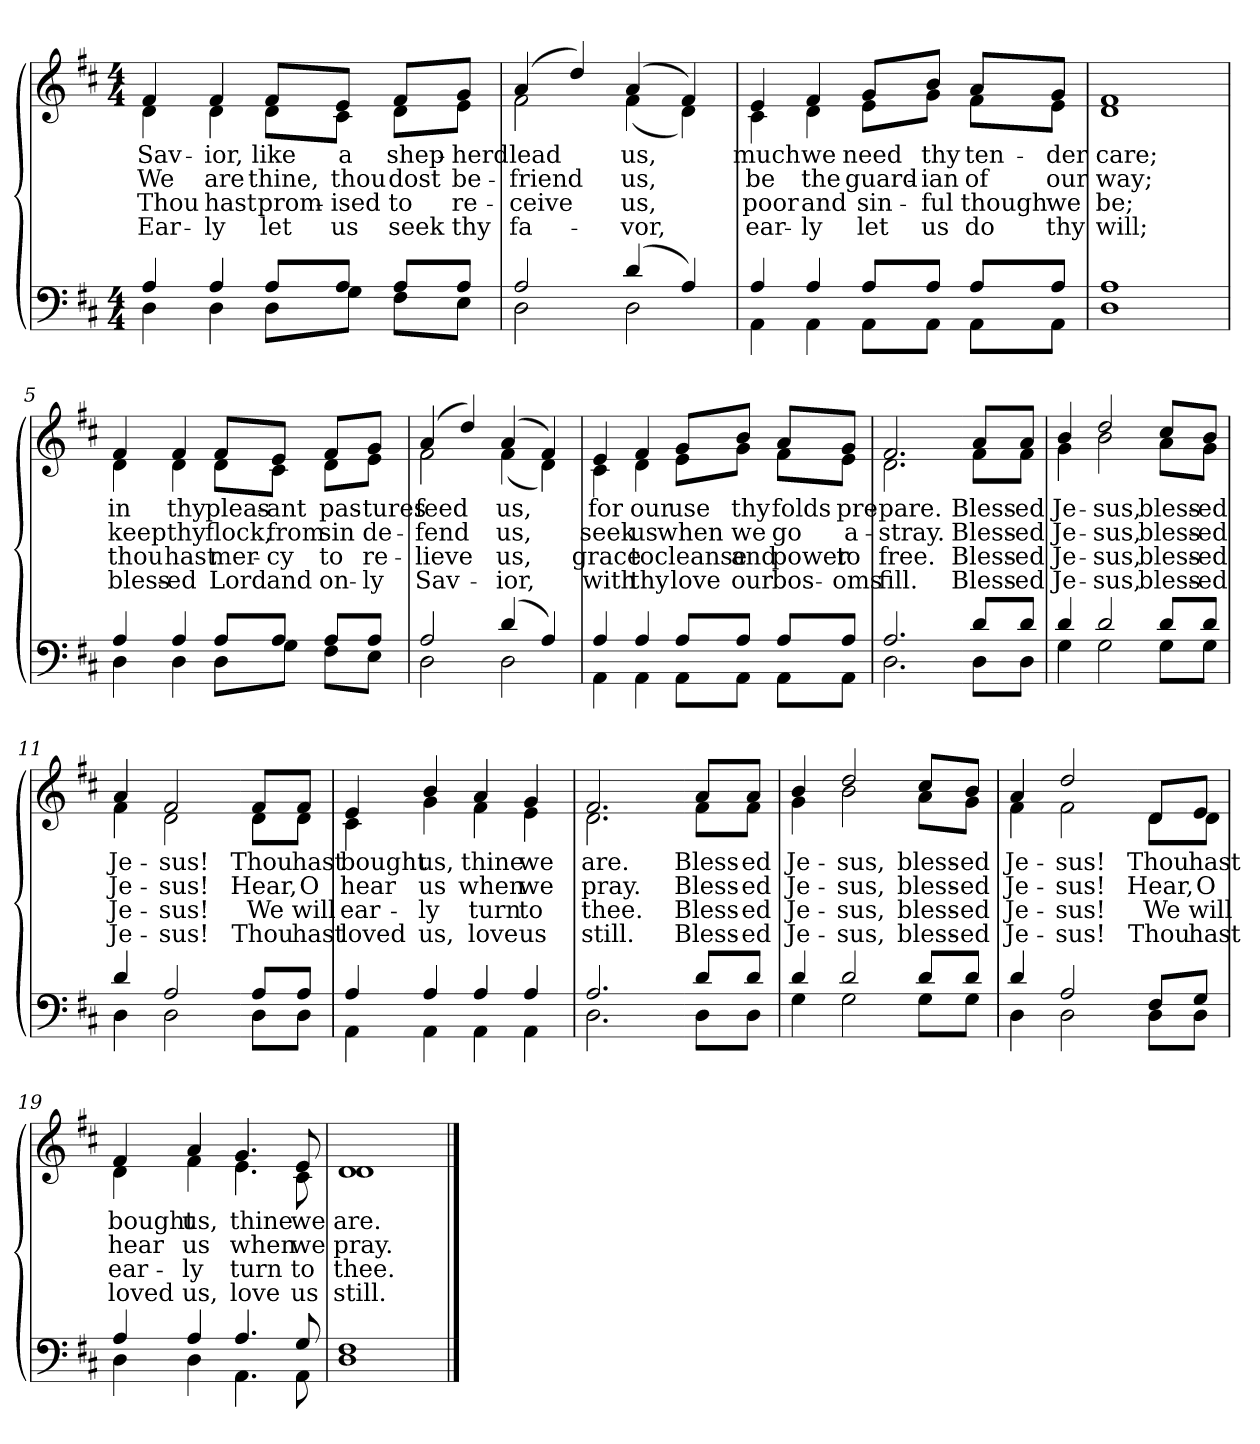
**kern	**kern	**text	**text	**text	**text
*part2	*part1	*part1	*part1	*part1	*part1
*staff2	*staff1	*staff1	*staff1	*staff1	*staff1
*clefF4	*clefG2	*	*	*	*
*k[f#c#]	*k[f#c#]	*	*	*	*
*M4/4	*M4/4	*	*	*	*
=1	=1	=1	=1	=1	=1
*^	*	*	*	*	*
!	!	!LO:TX:b:i:t=Verse	!	!	!	!
!	!	!	!LO:LY:b	!LO:LY:b	!LO:LY:b	!LO:LY:b
*	*	*^	*	*	*	*
4A/	4D\	4f#/	4d\	Sav-	We	Thou	Ear-
!	!	!	!	!LO:LY:b	!LO:LY:b	!LO:LY:b	!LO:LY:b
4A/	4D\	4f#/	4d\	-ior,	are	hast	-ly
!	!	!	!	!LO:LY:b	!LO:LY:b	!LO:LY:b	!LO:LY:b
8A/L	8D\L	8f#/L	8d\L	like	thine,	prom-	let
!	!	!	!	!LO:LY:b	!LO:LY:b	!LO:LY:b	!LO:LY:b
8A/J	8G\J	8e/J	8c#\J	a	thou	-ised	us
!	!	!	!	!LO:LY:b	!LO:LY:b	!LO:LY:b	!LO:LY:b
8A/L	8F#\L	8f#/L	8d\L	shep-	dost	to	seek
!	!	!	!	!LO:LY:b	!LO:LY:b	!LO:LY:b	!LO:LY:b
8A/J	8E\J	8g/J	8e\J	-herd	be-	re-	thy
=2	=2	=2	=2	=2	=2	=2	=2
!	!	!	!	!LO:LY:b	!LO:LY:b	!LO:LY:b	!LO:LY:b
2A/	2D\	(>4a/	2f#\	lead	-friend	-ceive	fa-
.	.	4dd/)	.	.	.	.	.
!	!	!	!	!LO:LY:b	!LO:LY:b	!LO:LY:b	!LO:LY:b
(>4d/	2D\	(>4a/	(<4f#\	us,	us,	us,	-vor,
4A/)	.	4f#/)	4d\)	.	.	.	.
!!LO:LB:g=z	!!
=3	=3	=3	=3	=3	=3	=3	=3
!	!	!	!	!LO:LY:b	!LO:LY:b	!LO:LY:b	!LO:LY:b
4A/	4AA\	4e/	4c#\	much	be	poor	ear-
!	!	!	!	!LO:LY:b	!LO:LY:b	!LO:LY:b	!LO:LY:b
4A/	4AA\	4f#/	4d\	we	the	and	-ly
!	!	!	!	!LO:LY:b	!LO:LY:b	!LO:LY:b	!LO:LY:b
8A/L	8AA\L	8g/L	8e\L	need	guard-	sin-	let
!	!	!	!	!LO:LY:b	!LO:LY:b	!LO:LY:b	!LO:LY:b
8A/J	8AA\J	8b/J	8g\J	thy	-ian	-ful	us
!	!	!	!	!LO:LY:b	!LO:LY:b	!LO:LY:b	!LO:LY:b
8A/L	8AA\L	8a/L	8f#\L	ten-	of	though	do
!	!	!	!	!LO:LY:b	!LO:LY:b	!LO:LY:b	!LO:LY:b
8A/J	8AA\J	8g/J	8e\J	-der	our	we	thy
=4	=4	=4	=4	=4	=4	=4	=4
!	!	!	!	!LO:LY:b	!LO:LY:b	!LO:LY:b	!LO:LY:b
1A	1D	1f#	1d	care;	way;	be;	will;
!!LO:LB:g=z	!!
=5	=5	=5	=5	=5	=5	=5	=5
!	!	!	!	!LO:LY:b	!LO:LY:b	!LO:LY:b	!LO:LY:b
4A/	4D\	4f#/	4d\	in	keep	thou	bless-
!	!	!	!	!LO:LY:b	!LO:LY:b	!LO:LY:b	!LO:LY:b
4A/	4D\	4f#/	4d\	thy	thy	hast	-ed
!	!	!	!	!LO:LY:b	!LO:LY:b	!LO:LY:b	!LO:LY:b
8A/L	8D\L	8f#/L	8d\L	pleas-	flock,	mer-	Lord
!	!	!	!	!LO:LY:b	!LO:LY:b	!LO:LY:b	!LO:LY:b
8A/J	8G\J	8e/J	8c#\J	-ant	from	-cy	and
!	!	!	!	!LO:LY:b	!LO:LY:b	!LO:LY:b	!LO:LY:b
8A/L	8F#\L	8f#/L	8d\L	pas-	sin	to	on-
!	!	!	!	!LO:LY:b	!LO:LY:b	!LO:LY:b	!LO:LY:b
8A/J	8E\J	8g/J	8e\J	-tures	de-	re-	-ly
=6	=6	=6	=6	=6	=6	=6	=6
!	!	!	!	!LO:LY:b	!LO:LY:b	!LO:LY:b	!LO:LY:b
2A/	2D\	(>4a/	2f#\	feed	-fend	-lieve	Sav-
.	.	4dd/)	.	.	.	.	.
!	!	!	!	!LO:LY:b	!LO:LY:b	!LO:LY:b	!LO:LY:b
(>4d/	2D\	(>4a/	(<4f#\	us,	us,	us,	-ior,
4A/)	.	4f#/)	4d\)	.	.	.	.
!!LO:LB:g=z	!!
=7	=7	=7	=7	=7	=7	=7	=7
!	!	!	!	!LO:LY:b	!LO:LY:b	!LO:LY:b	!LO:LY:b
4A/	4AA\	4e/	4c#\	for	seek	grace	with
!	!	!	!	!LO:LY:b	!LO:LY:b	!LO:LY:b	!LO:LY:b
4A/	4AA\	4f#/	4d\	our	us	to	thy
!	!	!	!	!LO:LY:b	!LO:LY:b	!LO:LY:b	!LO:LY:b
8A/L	8AA\L	8g/L	8e\L	use	when	cleanse	love
!	!	!	!	!LO:LY:b	!LO:LY:b	!LO:LY:b	!LO:LY:b
8A/J	8AA\J	8b/J	8g\J	thy	we	and	our
!	!	!	!	!LO:LY:b	!LO:LY:b	!LO:LY:b	!LO:LY:b
8A/L	8AA\L	8a/L	8f#\L	folds	go	power	bos-
!	!	!	!	!LO:LY:b	!LO:LY:b	!LO:LY:b	!LO:LY:b
8A/J	8AA\J	8g/J	8e\J	pre-	a-	to	-oms
=8	=8	=8	=8	=8	=8	=8	=8
!	!	!	!	!LO:LY:b	!LO:LY:b	!LO:LY:b	!LO:LY:b
2.A/	2.D\	2.f#/	2.d\	-pare.	-stray.	free.	fill.
!!LO:LB:g=z	!!
=9-	=9-	=9-	=9-	=9-	=9-	=9-	=9-
!	!	!	!	!LO:LY:b	!LO:LY:b	!LO:LY:b	!LO:LY:b
8d/L	8D\L	8a/L	8f#\L	Bless-	Bless-	Bless-	Bless-
!	!	!	!	!LO:LY:b	!LO:LY:b	!LO:LY:b	!LO:LY:b
8d/J	8D\J	8a/J	8f#\J	-ed	-ed	-ed	-ed
=10	=10	=10	=10	=10	=10	=10	=10
!	!	!	!	!LO:LY:b	!LO:LY:b	!LO:LY:b	!LO:LY:b
4d/	4G\	4b/	4g\	Je-	Je-	Je-	Je-
!	!	!	!	!LO:LY:b	!LO:LY:b	!LO:LY:b	!LO:LY:b
2d/	2G\	2dd/	2b\	-sus,	-sus,	-sus,	-sus,
!	!	!	!	!LO:LY:b	!LO:LY:b	!LO:LY:b	!LO:LY:b
8d/L	8G\L	8cc#/L	8a\L	bless-	bless-	bless-	bless-
!	!	!	!	!LO:LY:b	!LO:LY:b	!LO:LY:b	!LO:LY:b
8d/J	8G\J	8b/J	8g\J	-ed	-ed	-ed	-ed
=11	=11	=11	=11	=11	=11	=11	=11
!	!	!	!	!LO:LY:b	!LO:LY:b	!LO:LY:b	!LO:LY:b
4d/	4D\	4a/	4f#\	Je-	Je-	Je-	Je-
!	!	!	!	!LO:LY:b	!LO:LY:b	!LO:LY:b	!LO:LY:b
2A/	2D\	2f#/	2d\	-sus!	-sus!	-sus!	-sus!
!!LO:LB:g=z	!!
=12-	=12-	=12-	=12-	=12-	=12-	=12-	=12-
!	!	!	!	!LO:LY:b	!LO:LY:b	!LO:LY:b	!LO:LY:b
8A/L	8D\L	8f#/L	8d\L	Thou	Hear,	We	Thou
!	!	!	!	!LO:LY:b	!LO:LY:b	!LO:LY:b	!LO:LY:b
8A/J	8D\J	8f#/J	8d\J	hast	O	will	hast
=13	=13	=13	=13	=13	=13	=13	=13
!	!	!	!	!LO:LY:b	!LO:LY:b	!LO:LY:b	!LO:LY:b
4A/	4AA\	4e/	4c#\	bought	hear	ear-	loved
!	!	!	!	!LO:LY:b	!LO:LY:b	!LO:LY:b	!LO:LY:b
4A/	4AA\	4b/	4g\	us,	us	-ly	us,
!	!	!	!	!LO:LY:b	!LO:LY:b	!LO:LY:b	!LO:LY:b
4A/	4AA\	4a/	4f#\	thine	when	turn	love
!	!	!	!	!LO:LY:b	!LO:LY:b	!LO:LY:b	!LO:LY:b
4A/	4AA\	4g/	4e\	we	we	to	us
=14	=14	=14	=14	=14	=14	=14	=14
!	!	!	!	!LO:LY:b	!LO:LY:b	!LO:LY:b	!LO:LY:b
2.A/	2.D\	2.f#/	2.d\	are.	pray.	thee.	still.
!!LO:LB:g=z	!!
=15-	=15-	=15-	=15-	=15-	=15-	=15-	=15-
!	!	!	!	!LO:LY:b	!LO:LY:b	!LO:LY:b	!LO:LY:b
8d/L	8D\L	8a/L	8f#\L	Bless-	Bless-	Bless-	Bless-
!	!	!	!	!LO:LY:b	!LO:LY:b	!LO:LY:b	!LO:LY:b
8d/J	8D\J	8a/J	8f#\J	-ed	-ed	-ed	-ed
=16	=16	=16	=16	=16	=16	=16	=16
!	!	!	!	!LO:LY:b	!LO:LY:b	!LO:LY:b	!LO:LY:b
4d/	4G\	4b/	4g\	Je-	Je-	Je-	Je-
!	!	!	!	!LO:LY:b	!LO:LY:b	!LO:LY:b	!LO:LY:b
2d/	2G\	2dd/	2b\	-sus,	-sus,	-sus,	-sus,
!	!	!	!	!LO:LY:b	!LO:LY:b	!LO:LY:b	!LO:LY:b
8d/L	8G\L	8cc#/L	8a\L	bless-	bless-	bless-	bless-
!	!	!	!	!LO:LY:b	!LO:LY:b	!LO:LY:b	!LO:LY:b
8d/J	8G\J	8b/J	8g\J	-ed	-ed	-ed	-ed
=17	=17	=17	=17	=17	=17	=17	=17
!	!	!	!	!LO:LY:b	!LO:LY:b	!LO:LY:b	!LO:LY:b
4d/	4D\	4a/	4f#\	Je-	Je-	Je-	Je-
!	!	!	!	!LO:LY:b	!LO:LY:b	!LO:LY:b	!LO:LY:b
2A/	2D\	2dd/	2f#\	-sus!	-sus!	-sus!	-sus!
!!LO:LB:g=z	!!
=18-	=18-	=18-	=18-	=18-	=18-	=18-	=18-
!	!	!	!	!LO:LY:b	!LO:LY:b	!LO:LY:b	!LO:LY:b
8F#/L	8D\L	8d/L	8d\L	Thou	Hear,	We	Thou
!	!	!	!	!LO:LY:b	!LO:LY:b	!LO:LY:b	!LO:LY:b
8G/J	8D\J	8e/J	8d\J	hast	O	will	hast
=19	=19	=19	=19	=19	=19	=19	=19
!	!	!	!	!LO:LY:b	!LO:LY:b	!LO:LY:b	!LO:LY:b
4A/	4D\	4f#/	4d\	bought	hear	ear-	loved
!	!	!	!	!LO:LY:b	!LO:LY:b	!LO:LY:b	!LO:LY:b
4A/	4D\	4a/	4f#\	us,	us	-ly	us,
!	!	!	!	!LO:LY:b	!LO:LY:b	!LO:LY:b	!LO:LY:b
4.A/	4.AA\	4.g/	4.e\	thine	when	turn	love
!	!	!	!	!LO:LY:b	!LO:LY:b	!LO:LY:b	!LO:LY:b
8G/	8AA\	8e/	8c#\	we	we	to	us
=20	=20	=20	=20	=20	=20	=20	=20
!	!	!	!	!LO:LY:b	!LO:LY:b	!LO:LY:b	!LO:LY:b
1F#	1D	1d	1d	are.	pray.	thee.	still.
*v	*v	*	*	*	*	*	*
*	*v	*v	*	*	*	*
==	==	==	==	==	==
*-	*-	*-	*-	*-	*-
